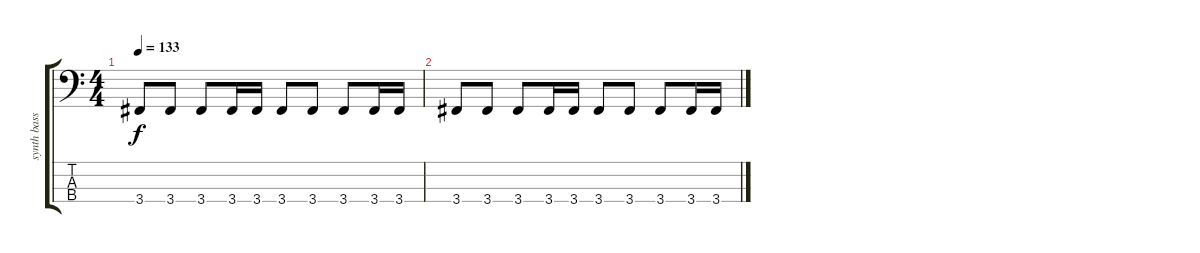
\track ("synth bass" "synth bass") {instrument synthbass2}
\staff {score tabs}
\tuning (Gb2 Db2 Ab1 Eb1) {hide}
\ts (4 4)
\tempo 133
\clef f4
\ks c
3.4.8{dy f} 3.4.8 3.4.8 3.4.16 3.4.16 3.4.8 3.4.8 3.4.8 3.4.16 3.4.16 |
3.4.8 3.4.8 3.4.8 3.4.16 3.4.16 3.4.8 3.4.8 3.4.8 3.4.16 3.4.16
